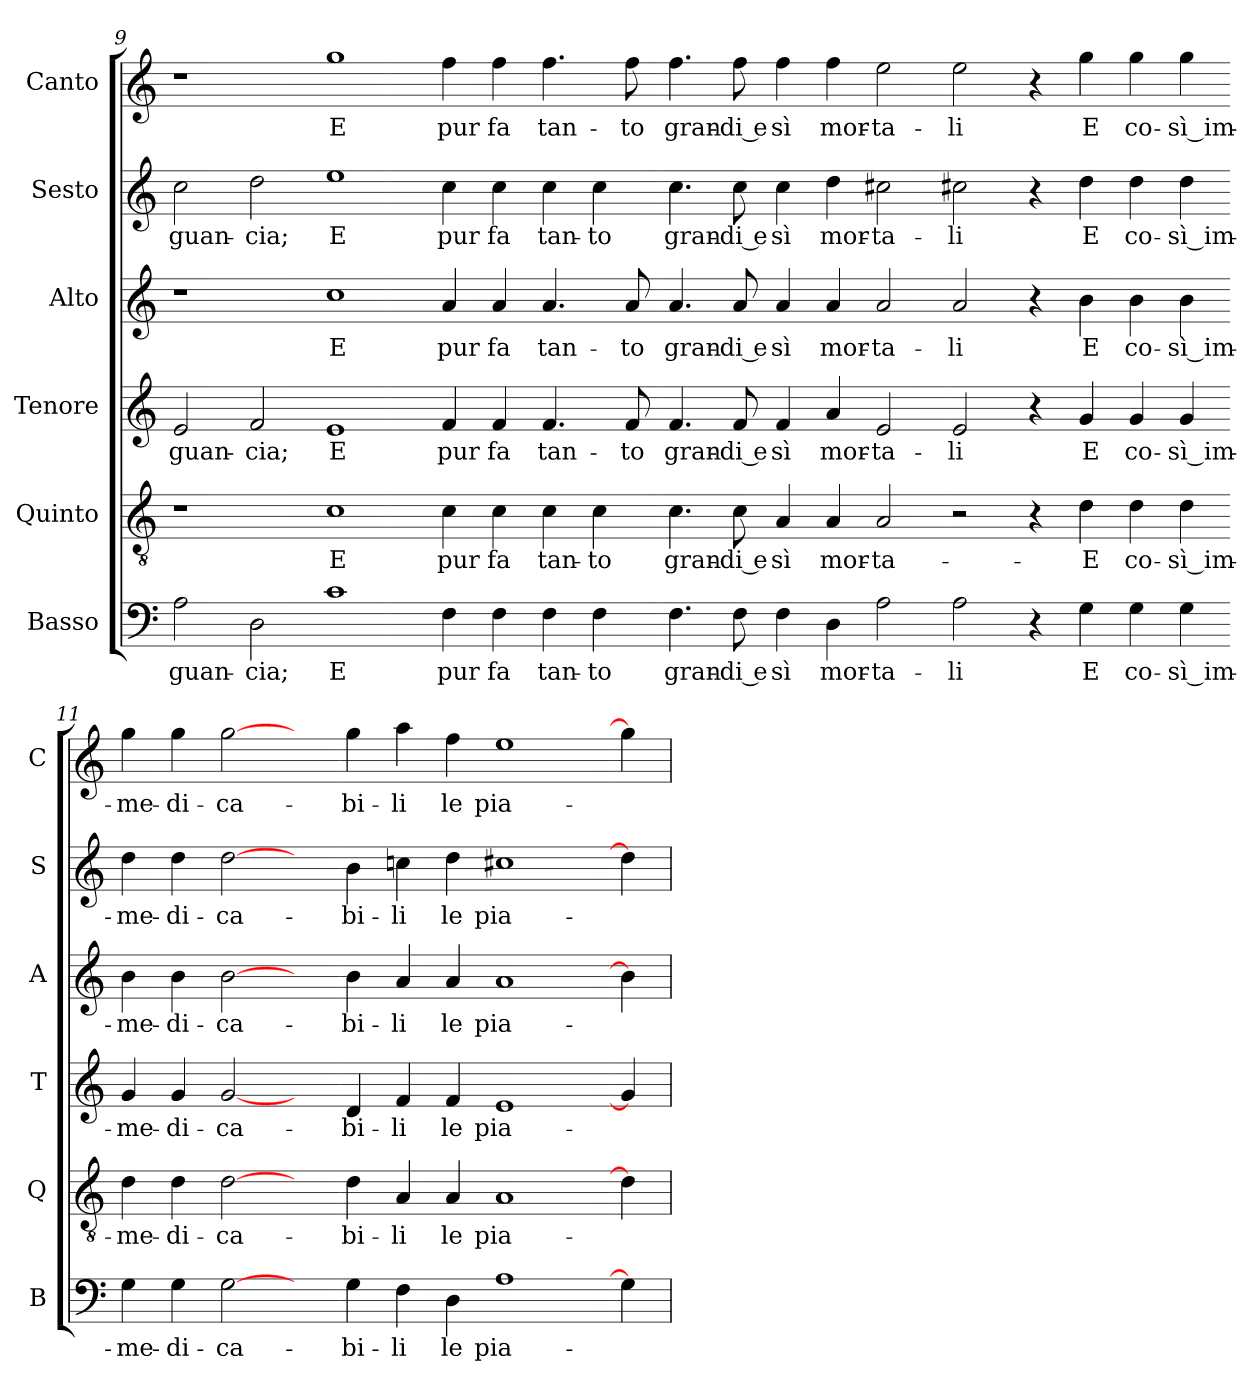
**kern	**text	**kern	**text	**kern	**text	**kern	**text	**kern	**text	**kern	**text
*part6	*part6	*part5	*part5	*part4	*part4	*part3	*part3	*part2	*part2	*part1	*part1
*staff6	*staff6	*staff5	*staff5	*staff4	*staff4	*staff3	*staff3	*staff2	*staff2	*staff1	*staff1
*I"Basso	*	*I"Quinto	*	*I"Tenore	*	*I"Alto	*	*I"Sesto	*	*I"Canto	*
*I'B	*	*I'Q	*	*I'T	*	*I'A	*	*I'S	*	*I'C	*
*clefF4	*	*clefGv2	*	*clefG2	*	*clefG2	*	*clefG2	*	*clefG2	*
*k[]	*	*k[]	*	*k[]	*	*k[]	*	*k[]	*	*k[]	*
=9	=9	=9	=9	=9	=9	=9	=9	=9	=9	=9	=9
2A	guan-	1r	.	2e	guan-	1r	.	2cc	guan-	1r	.
2D	-cia;	.	.	2f	-cia;	.	.	2dd	-cia;	.	.
1c	E	1c	E	1e	E	1cc	E	1ee	E	1gg	E
4F	pur	4c	pur	4f	pur	4a	pur	4cc	pur	4ff	pur
4F	fa	4c	fa	4f	fa	4a	fa	4cc	fa	4ff	fa
4F	tan-	4c	tan-	4.f	tan-	4.a	tan-	4cc	tan-	4.ff	tan-
4F	-to	4c	-to	.	.	.	.	4cc	-to	.	.
.	.	.	.	8f	-to	8a	-to	.	.	8ff	-to
=10-	=10-	=10-	=10-	=10-	=10-	=10-	=10-	=10-	=10-	=10-	=10-
4.F	gran-	4.c	gran-	4.f	gran-	4.a	gran-	4.cc	gran-	4.ff	gran-
8F	-di e	8c	-di e	8f	-di e	8a	-di e	8cc	-di e	8ff	-di e
4F	sì	4A	sì	4f	sì	4a	sì	4cc	sì	4ff	sì
4D	mor-	4A	mor-	4a	mor-	4a	mor-	4dd	mor-	4ff	mor-
2A	-ta-	2A	-ta-	2e	-ta-	2a	-ta-	2cc#X	-ta-	2ee	-ta-
2A	-li	2r	.	2e	-li	2a	-li	2cc#X	-li	2ee	-li
4r	.	4r	.	4r	.	4r	.	4r	.	4r	.
4G	E	4d	E	4g	E	4b	E	4dd	E	4gg	E
4G	co-	4d	co-	4g	co-	4b	co-	4dd	co-	4gg	co-
4G	-sì im-	4d	-sì im-	4g	-sì im-	4b	-sì im-	4dd	-sì im-	4gg	-sì im-
=11-	=11-	=11-	=11-	=11-	=11-	=11-	=11-	=11-	=11-	=11-	=11-
4G	-me-	4d	-me-	4g	-me-	4b	-me-	4dd	-me-	4gg	-me-
4G	-di-	4d	-di-	4g	-di-	4b	-di-	4dd	-di-	4gg	-di-
[2G	-ca-	[2d	-ca-	[2g	-ca-	[2b	-ca-	[2dd	-ca-	[2gg	-ca-
4ryy	.	4ryy	.	4ryy	.	4ryy	.	4ryy	.	4ryy	.
4G	-bi-	4d	-bi-	4d	-bi-	4b	-bi-	4b	-bi-	4gg	-bi-
4F	-li	4A	-li	4f	-li	4a	-li	4ccn	-li	4aa	-li
4D	le	4A	le	4f	le	4a	le	4dd	le	4ff	le
1A	pia-	1A	pia-	1e	pia-	1a	pia-	1cc#X	pia-	1ee	pia-
=12-	=12-	=12-	=12-	=12-	=12-	=12-	=12-	=12-	=12-	=12-	=12-
4G]	.	4d]	.	4g]	.	4b]	.	4dd]	.	4gg]	.
=	=	=	=	=	=	=	=	=	=	=	=
*-	*-	*-	*-	*-	*-	*-	*-	*-	*-	*-	*-
